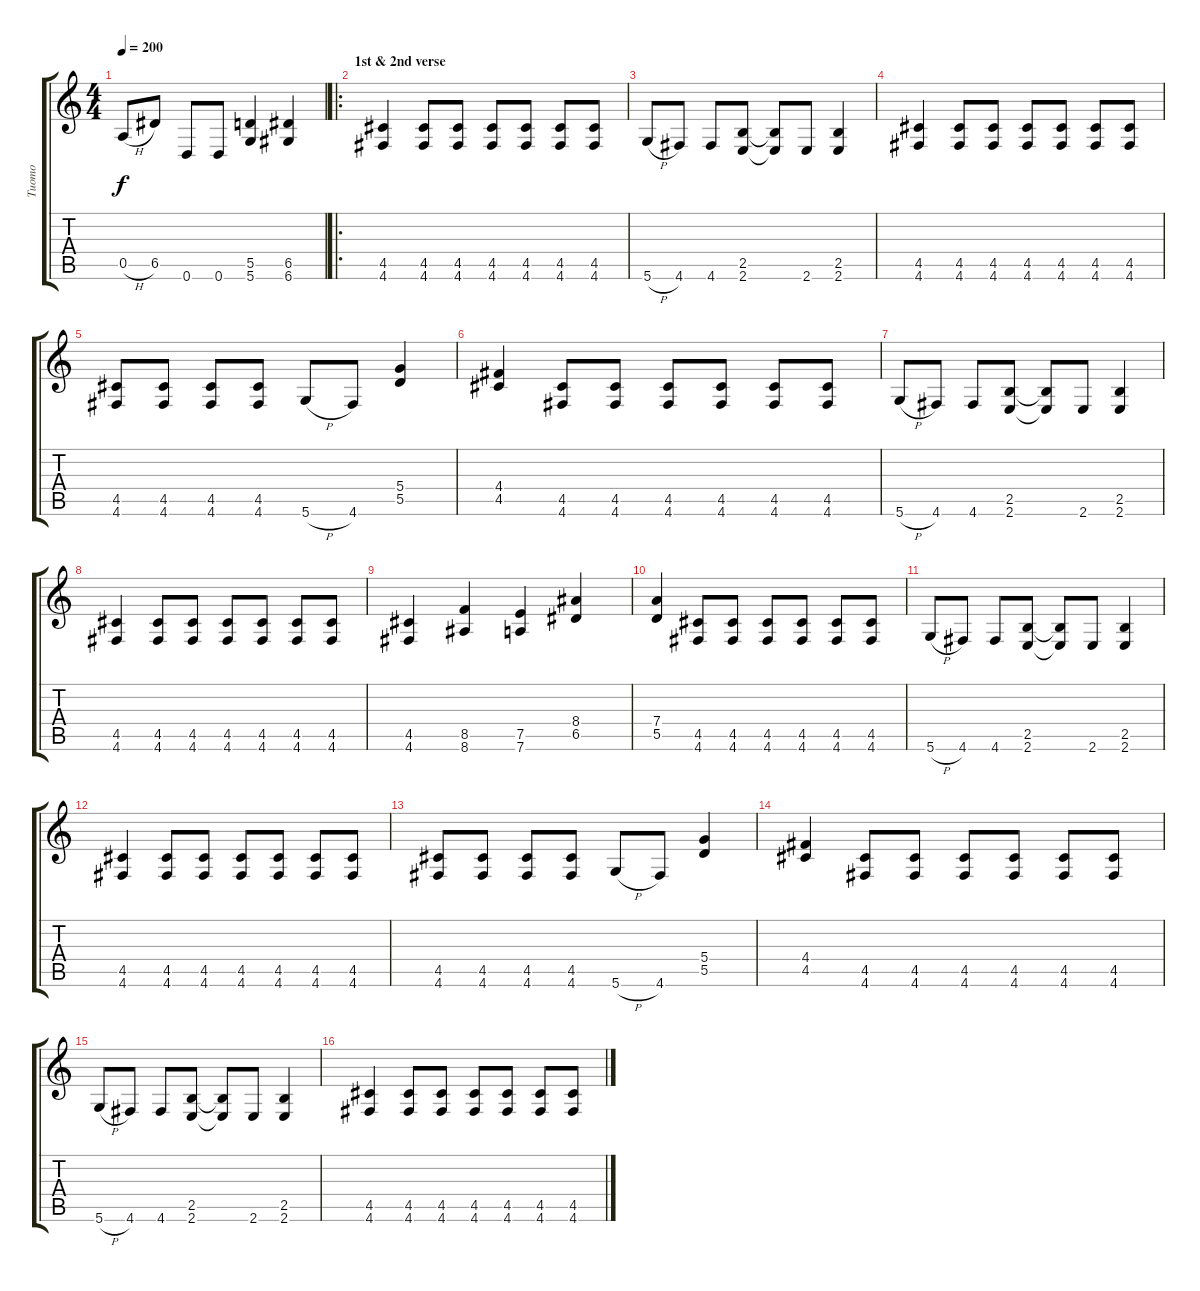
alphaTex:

\track ("Tuomo" "Tuomo") {instrument distortionguitar}
\staff {score tabs}
\tuning (E4 B3 G3 D3 A2 D2) {hide}
\ts (4 4)
\tempo 200
\clef g2
\ks c
0.5{h}.8{dy f} 6.5.8 0.6.8 0.6.8 (5.5 5.6).4 (6.5 6.6).4 |
\ro
\section ("" "1st & 2nd verse")
(4.5 4.6).4 (4.5 4.6).8 (4.5 4.6).8 (4.5 4.6).8 (4.5 4.6).8 (4.5 4.6).8 (4.5 4.6).8 |
5.6{h}.8 4.6.8 4.6.8 (2.5 2.6).8 (2.5{t} 2.6{t}).8 2.6.8 (2.5 2.6).4 |
(4.5 4.6).4 (4.5 4.6).8 (4.5 4.6).8 (4.5 4.6).8 (4.5 4.6).8 (4.5 4.6).8 (4.5 4.6).8 |
(4.5 4.6).8 (4.5 4.6).8 (4.5 4.6).8 (4.5 4.6).8 5.6{h}.8 4.6.8 (5.4 5.5).4 |
(4.4 4.5).4 (4.5 4.6).8 (4.5 4.6).8 (4.5 4.6).8 (4.5 4.6).8 (4.5 4.6).8 (4.5 4.6).8 |
5.6{h}.8 4.6.8 4.6.8 (2.5 2.6).8 (2.5{t} 2.6{t}).8 2.6.8 (2.5 2.6).4 |
(4.5 4.6).4 (4.5 4.6).8 (4.5 4.6).8 (4.5 4.6).8 (4.5 4.6).8 (4.5 4.6).8 (4.5 4.6).8 |
(4.5 4.6).4 (8.5 8.6).4 (7.5 7.6).4 (8.4 6.5).4 |
(7.4 5.5).4 (4.5 4.6).8 (4.5 4.6).8 (4.5 4.6).8 (4.5 4.6).8 (4.5 4.6).8 (4.5 4.6).8 |
5.6{h}.8 4.6.8 4.6.8 (2.5 2.6).8 (2.5{t} 2.6{t}).8 2.6.8 (2.5 2.6).4 |
(4.5 4.6).4 (4.5 4.6).8 (4.5 4.6).8 (4.5 4.6).8 (4.5 4.6).8 (4.5 4.6).8 (4.5 4.6).8 |
(4.5 4.6).8 (4.5 4.6).8 (4.5 4.6).8 (4.5 4.6).8 5.6{h}.8 4.6.8 (5.4 5.5).4 |
(4.4 4.5).4 (4.5 4.6).8 (4.5 4.6).8 (4.5 4.6).8 (4.5 4.6).8 (4.5 4.6).8 (4.5 4.6).8 |
5.6{h}.8 4.6.8 4.6.8 (2.5 2.6).8 (2.5{t} 2.6{t}).8 2.6.8 (2.5 2.6).4 |
(4.5 4.6).4 (4.5 4.6).8 (4.5 4.6).8 (4.5 4.6).8 (4.5 4.6).8 (4.5 4.6).8 (4.5 4.6).8
